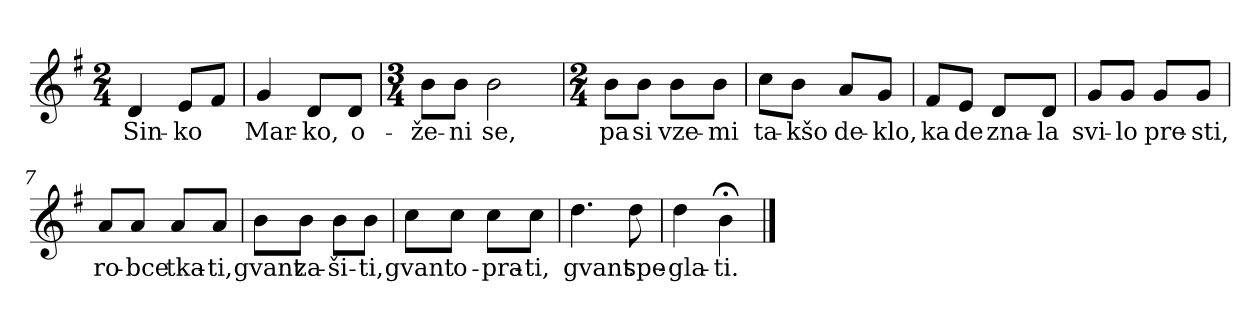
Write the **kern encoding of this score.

**kern	**text
*part1	*part1
*staff1	*staff1
*clefG2	*
*k[f#]	*
*G:	*
*M2/4	*
*MM72	*
=	=
4d/	Sin-
8e/L	-ko
8f#/J	.
=1	=1
4g/	Mar-
8d/L	-ko,
8d/J	o-
=2	=2
*M3/4	*
8b\L	-že-
8b\J	-ni
2b\	se,
=3	=3
*M2/4	*
8b\L	pa
8b\J	si
8b\L	vze-
8b\J	-mi
=4	=4
8cc\L	ta-
8b\J	-kšo
8a/L	de-
8g/J	-klo,
=5	=5
8f#/L	ka
8e/J	de
8d/L	zna-
8d/J	-la
=6	=6
8g/L	svi-
8g/J	-lo
8g/L	pre-
8g/J	-sti,
!!LO:LB:g=z
=7	=7
8a/L	ro-
8a/J	-bce
8a/L	tka-
8a/J	-ti,
=8	=8
8b\L	gvant
8b\J	za-
8b\L	-ši-
8b\J	-ti,
=9	=9
8cc\L	gvant
8cc\J	o-
8cc\L	-pra-
8cc\J	-ti,
=10	=10
4.dd\	gvant
8dd\	spe-
=11	=11
4dd\	-gla-
4b;<\	-ti.
==	==
*-	*-
